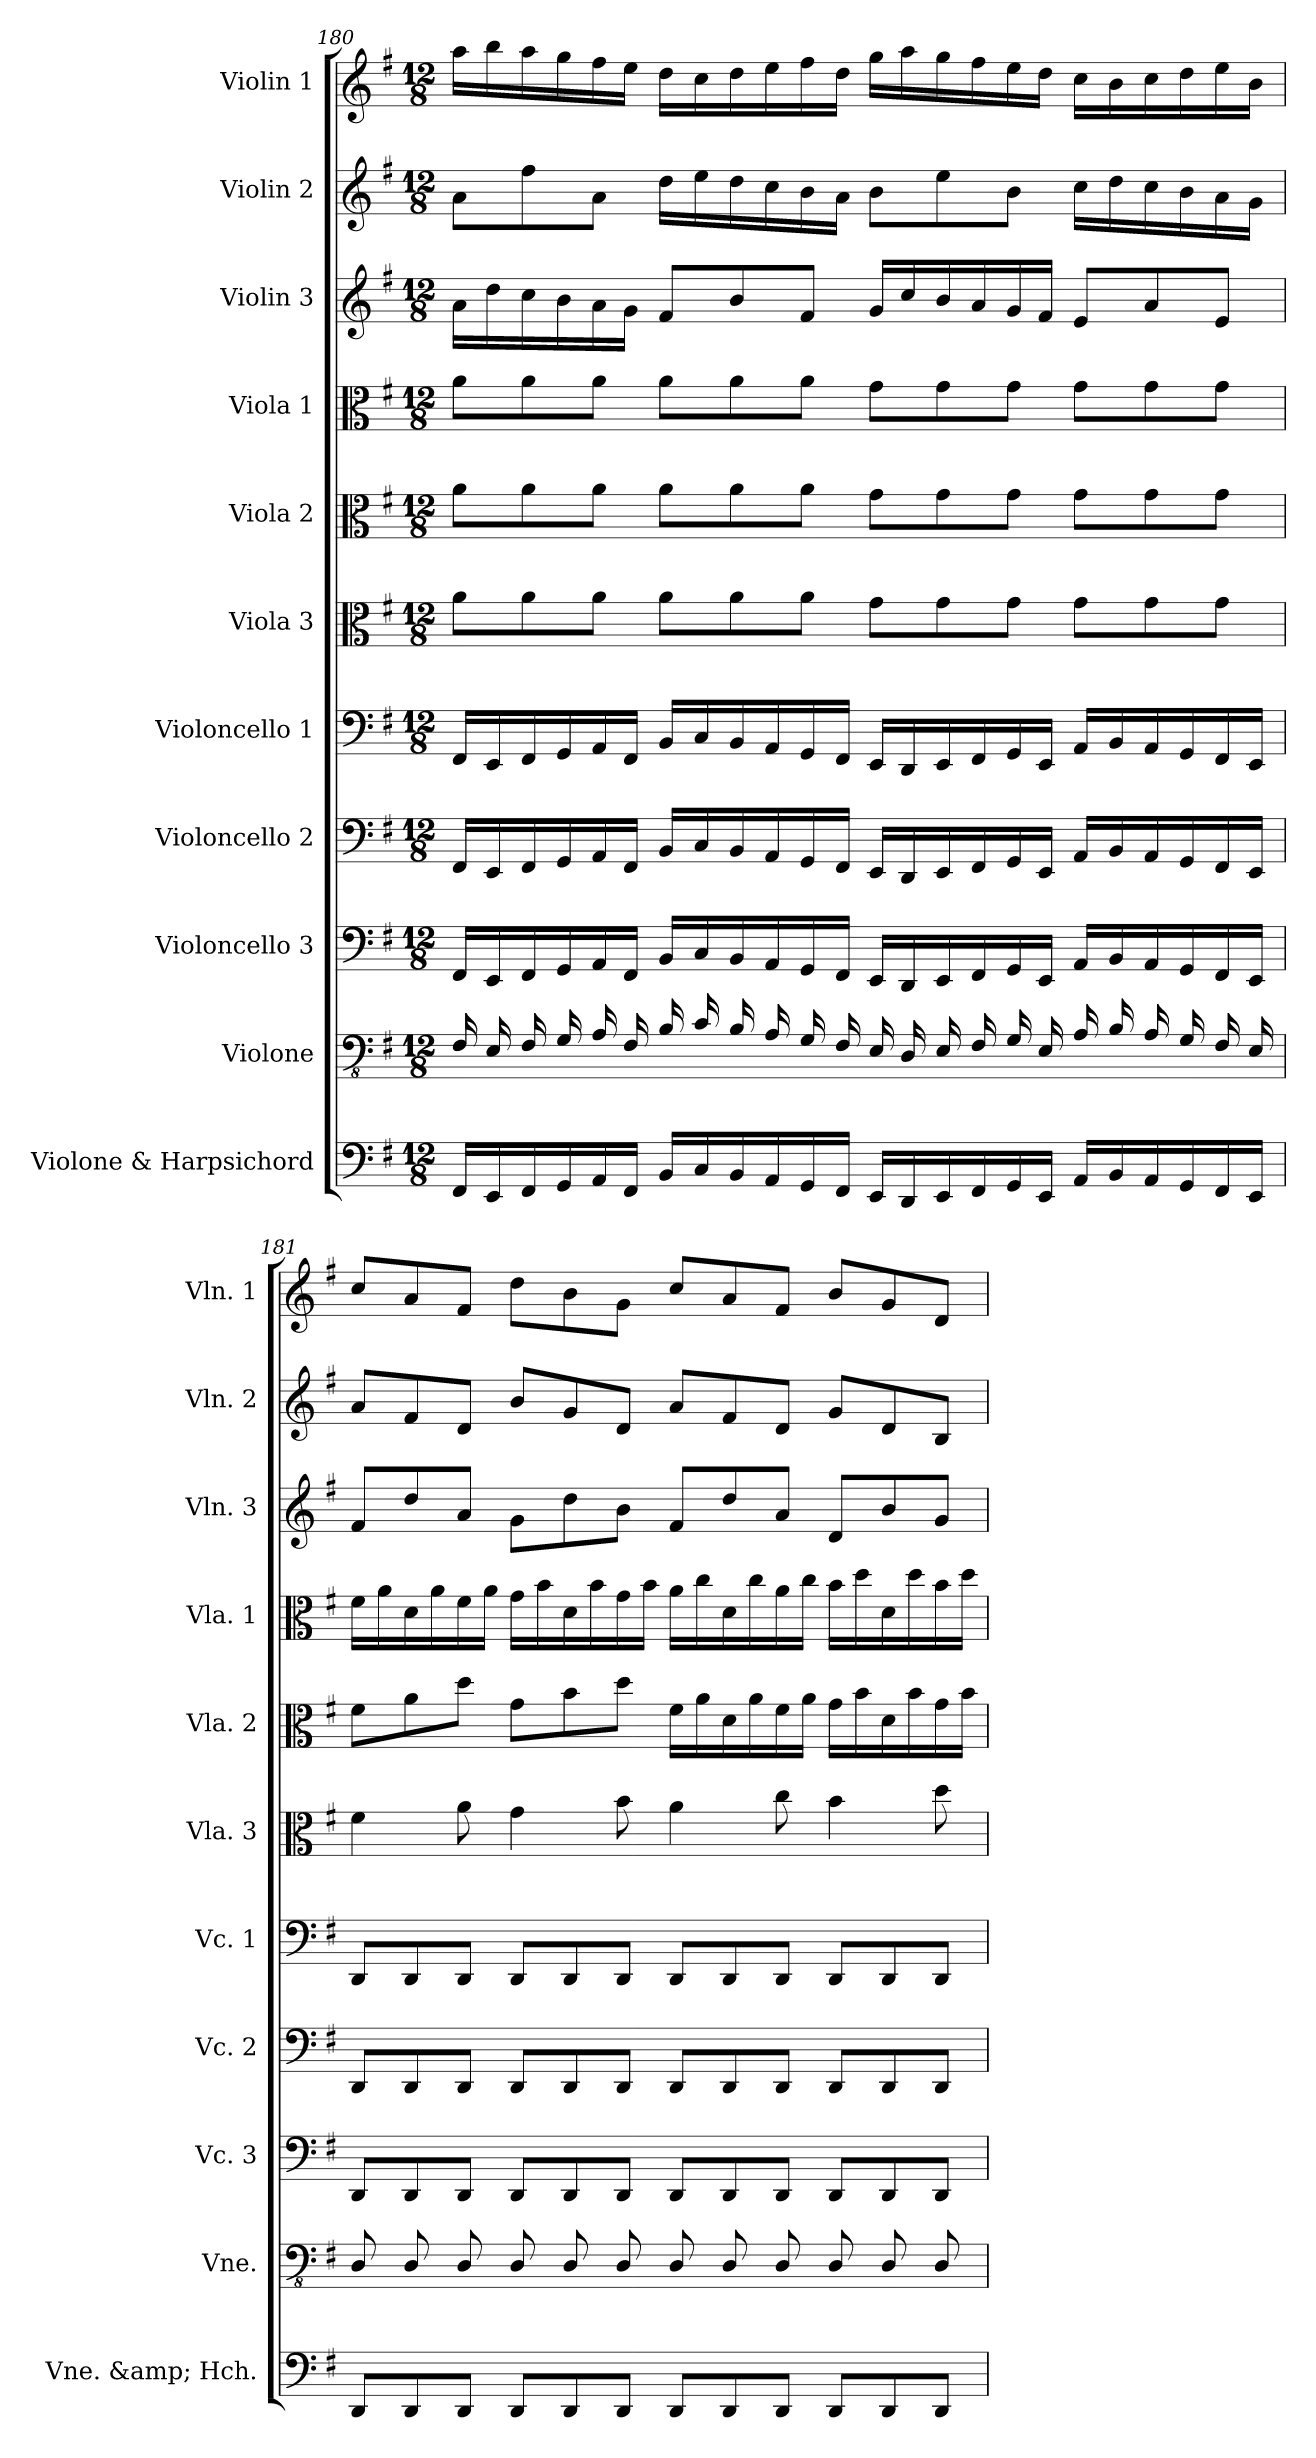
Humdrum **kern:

**kern	**kern	**kern	**kern	**kern	**kern	**kern	**kern	**kern	**kern	**kern
*part11	*part10	*part9	*part8	*part7	*part6	*part5	*part4	*part3	*part2	*part1
*staff11	*staff10	*staff9	*staff8	*staff7	*staff6	*staff5	*staff4	*staff3	*staff2	*staff1
*I"Violone &amp; Harpsichord	*I"Violone	*I"Violoncello 3	*I"Violoncello 2	*I"Violoncello 1	*I"Viola 3	*I"Viola 2	*I"Viola 1	*I"Violin 3	*I"Violin 2	*I"Violin 1
*I'Vne. &amp; Hch.	*I'Vne.	*I'Vc. 3	*I'Vc. 2	*I'Vc. 1	*I'Vla. 3	*I'Vla. 2	*I'Vla. 1	*I'Vln. 3	*I'Vln. 2	*I'Vln. 1
!!LO:PB:g=z
*clefF4	*clefFv4	*clefF4	*clefF4	*clefF4	*clefC3	*clefC3	*clefC3	*clefG2	*clefG2	*clefG2
*	*ITrd7c12	*	*	*	*	*	*	*	*	*
*k[f#]	*k[f#]	*k[f#]	*k[f#]	*k[f#]	*k[f#]	*k[f#]	*k[f#]	*k[f#]	*k[f#]	*k[f#]
*M12/8	*M12/8	*M12/8	*M12/8	*M12/8	*M12/8	*M12/8	*M12/8	*M12/8	*M12/8	*M12/8
=180	=180	=180	=180	=180	=180	=180	=180	=180	=180	=180
16FF#/LL	16FFF#/	16FF#/LL	16FF#/LL	16FF#/LL	8a\L	8a\L	8a\L	16a\LL	8a\L	16aa\LL
16EE/	16EEE/	16EE/	16EE/	16EE/	.	.	.	16dd\	.	16bb\
16FF#/	16FFF#/	16FF#/	16FF#/	16FF#/	8a\	8a\	8a\	16cc\	8ff#\	16aa\
16GG/	16GGG/	16GG/	16GG/	16GG/	.	.	.	16b\	.	16gg\
16AA/	16AAA/	16AA/	16AA/	16AA/	8a\J	8a\J	8a\J	16a\	8a\J	16ff#\
16FF#/JJ	16FFF#/	16FF#/JJ	16FF#/JJ	16FF#/JJ	.	.	.	16g\JJ	.	16ee\JJ
16BB/LL	16BBB/	16BB/LL	16BB/LL	16BB/LL	8a\L	8a\L	8a\L	8f#/L	16dd\LL	16dd\LL
16C/	16CC/	16C/	16C/	16C/	.	.	.	.	16ee\	16cc\
16BB/	16BBB/	16BB/	16BB/	16BB/	8a\	8a\	8a\	8b/	16dd\	16dd\
16AA/	16AAA/	16AA/	16AA/	16AA/	.	.	.	.	16cc\	16ee\
16GG/	16GGG/	16GG/	16GG/	16GG/	8a\J	8a\J	8a\J	8f#/J	16b\	16ff#\
16FF#/JJ	16FFF#/	16FF#/JJ	16FF#/JJ	16FF#/JJ	.	.	.	.	16a\JJ	16dd\JJ
16EE/LL	16EEE/	16EE/LL	16EE/LL	16EE/LL	8g\L	8g\L	8g\L	16g/LL	8b\L	16gg\LL
16DD/	16DDD/	16DD/	16DD/	16DD/	.	.	.	16cc/	.	16aa\
16EE/	16EEE/	16EE/	16EE/	16EE/	8g\	8g\	8g\	16b/	8ee\	16gg\
16FF#/	16FFF#/	16FF#/	16FF#/	16FF#/	.	.	.	16a/	.	16ff#\
16GG/	16GGG/	16GG/	16GG/	16GG/	8g\J	8g\J	8g\J	16g/	8b\J	16ee\
16EE/JJ	16EEE/	16EE/JJ	16EE/JJ	16EE/JJ	.	.	.	16f#/JJ	.	16dd\JJ
16AA/LL	16AAA/	16AA/LL	16AA/LL	16AA/LL	8g\L	8g\L	8g\L	8e/L	16cc\LL	16cc\LL
16BB/	16BBB/	16BB/	16BB/	16BB/	.	.	.	.	16dd\	16b\
16AA/	16AAA/	16AA/	16AA/	16AA/	8g\	8g\	8g\	8a/	16cc\	16cc\
16GG/	16GGG/	16GG/	16GG/	16GG/	.	.	.	.	16b\	16dd\
16FF#/	16FFF#/	16FF#/	16FF#/	16FF#/	8g\J	8g\J	8g\J	8e/J	16a\	16ee\
16EE/JJ	16EEE/	16EE/JJ	16EE/JJ	16EE/JJ	.	.	.	.	16g\JJ	16b\JJ
=181	=181	=181	=181	=181	=181	=181	=181	=181	=181	=181
8DD/L	8DDD/	8DD/L	8DD/L	8DD/L	4f#\	8f#\L	16f#\LL	8f#/L	8a/L	8cc/L
.	.	.	.	.	.	.	16a\	.	.	.
8DD/	8DDD/	8DD/	8DD/	8DD/	.	8a\	16d\	8dd/	8f#/	8a/
.	.	.	.	.	.	.	16a\	.	.	.
8DD/J	8DDD/	8DD/J	8DD/J	8DD/J	8a\	8dd\J	16f#\	8a/J	8d/J	8f#/J
.	.	.	.	.	.	.	16a\JJ	.	.	.
8DD/L	8DDD/	8DD/L	8DD/L	8DD/L	4g\	8g\L	16g\LL	8g\L	8b/L	8dd\L
.	.	.	.	.	.	.	16b\	.	.	.
8DD/	8DDD/	8DD/	8DD/	8DD/	.	8b\	16d\	8dd\	8g/	8b\
.	.	.	.	.	.	.	16b\	.	.	.
8DD/J	8DDD/	8DD/J	8DD/J	8DD/J	8b\	8dd\J	16g\	8b\J	8d/J	8g\J
.	.	.	.	.	.	.	16b\JJ	.	.	.
8DD/L	8DDD/	8DD/L	8DD/L	8DD/L	4a\	16f#\LL	16a\LL	8f#/L	8a/L	8cc/L
.	.	.	.	.	.	16a\	16cc\	.	.	.
8DD/	8DDD/	8DD/	8DD/	8DD/	.	16d\	16d\	8dd/	8f#/	8a/
.	.	.	.	.	.	16a\	16cc\	.	.	.
8DD/J	8DDD/	8DD/J	8DD/J	8DD/J	8cc\	16f#\	16a\	8a/J	8d/J	8f#/J
.	.	.	.	.	.	16a\JJ	16cc\JJ	.	.	.
8DD/L	8DDD/	8DD/L	8DD/L	8DD/L	4b\	16g\LL	16b\LL	8d/L	8g/L	8b/L
.	.	.	.	.	.	16b\	16dd\	.	.	.
8DD/	8DDD/	8DD/	8DD/	8DD/	.	16d\	16d\	8b/	8d/	8g/
.	.	.	.	.	.	16b\	16dd\	.	.	.
8DD/J	8DDD/	8DD/J	8DD/J	8DD/J	8dd\	16g\	16b\	8g/J	8B/J	8d/J
.	.	.	.	.	.	16b\JJ	16dd\JJ	.	.	.
=	=	=	=	=	=	=	=	=	=	=
*-	*-	*-	*-	*-	*-	*-	*-	*-	*-	*-
